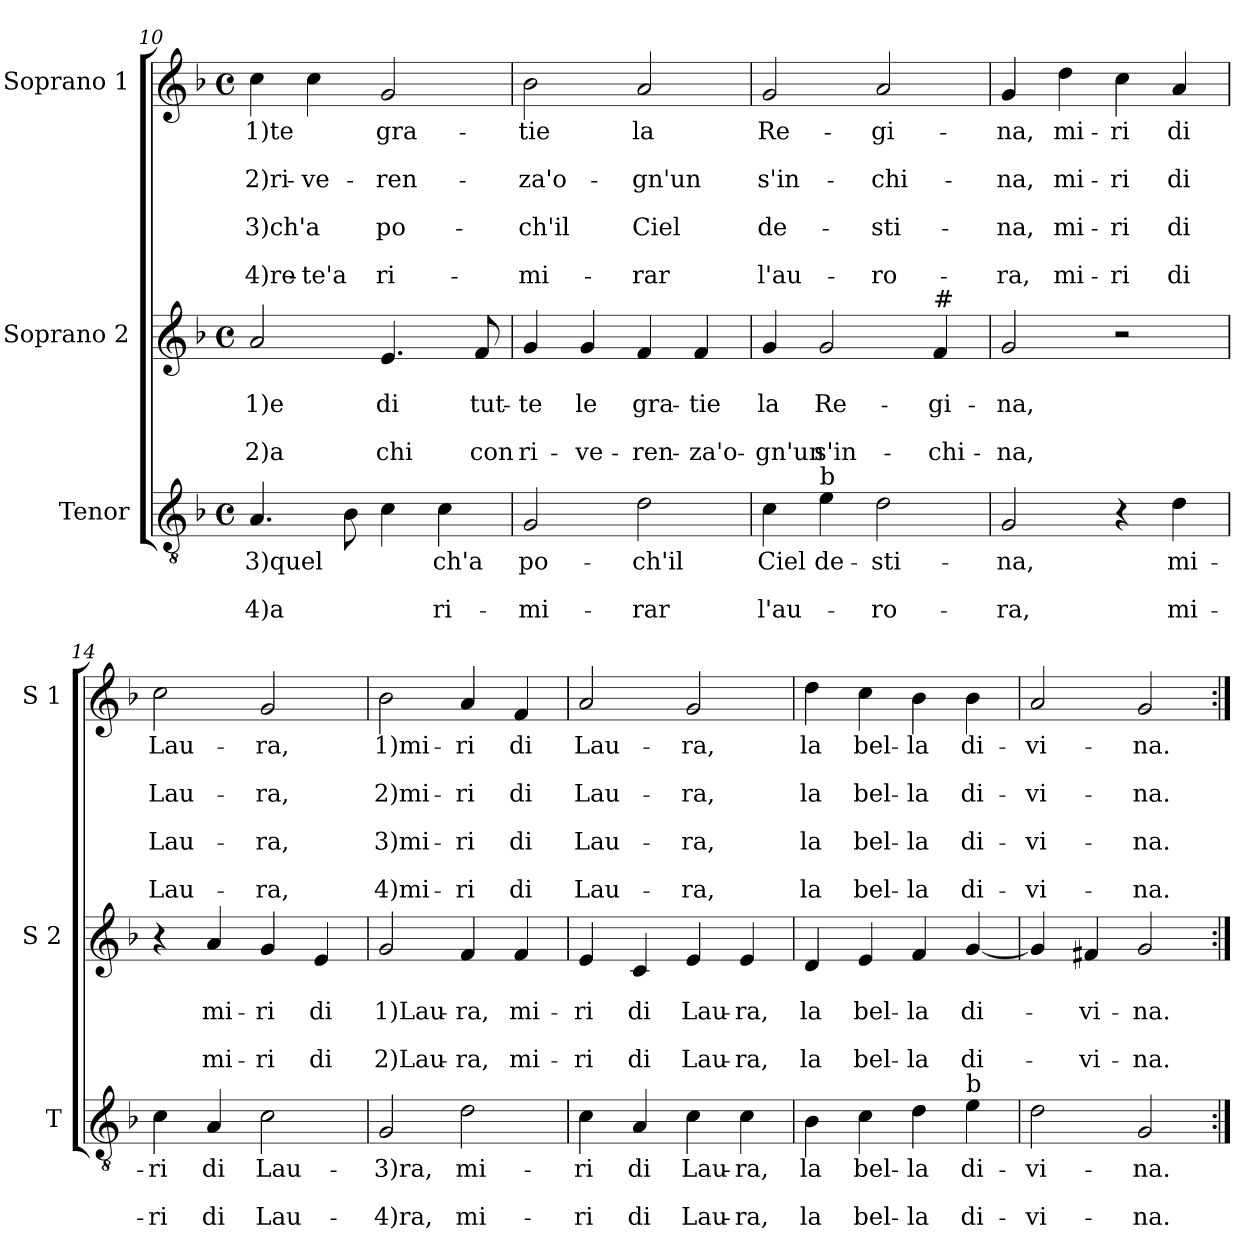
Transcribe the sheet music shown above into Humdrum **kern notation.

**kern	**text	**text	**text	**kern	**text	**text	**text	**text	**kern	**text	**text	**text	**text	**text	**text	**text
*part3	*part3	*part3	*part3	*part2	*part2	*part2	*part2	*part2	*part1	*part1	*part1	*part1	*part1	*part1	*part1	*part1
*staff3	*staff3	*staff3	*staff3	*staff2	*staff2	*staff2	*staff2	*staff2	*staff1	*staff1	*staff1	*staff1	*staff1	*staff1	*staff1	*staff1
*I"Tenor	*	*	*	*I"Soprano 2	*	*	*	*	*I"Soprano 1	*	*	*	*	*	*	*
*I'T	*	*	*	*I'S 2	*	*	*	*	*I'S 1	*	*	*	*	*	*	*
!!LO:PB:g=z
*clefGv2	*	*	*	*clefG2	*	*	*	*	*clefG2	*	*	*	*	*	*	*
*k[b-]	*	*	*	*k[b-]	*	*	*	*	*k[b-]	*	*	*	*	*	*	*
*F:	*	*	*	*F:	*	*	*	*	*F:	*	*	*	*	*	*	*
*M4/4	*	*	*	*M4/4	*	*	*	*	*M4/4	*	*	*	*	*	*	*
*met(c)	*	*	*	*met(c)	*	*	*	*	*met(c)	*	*	*	*	*	*	*
=10	=10	=10	=10	=10	=10	=10	=10	=10	=10	=10	=10	=10	=10	=10	=10	=10
!	!LO:LY:b	!	!LO:LY:b	!	!	!LO:LY:b	!	!LO:LY:b	!	!LO:LY:b	!	!LO:LY:b	!	!LO:LY:b	!	!LO:LY:b
4.A/	3)quel	.	4)a	2a/	.	1)e	.	2)a	4cc\	-1)te	.	2)ri-	.	3)ch'a	.	-4)re-
!	!	!	!	!	!	!	!	!	!	!	!	!LO:LY:b	!	!	!	!LO:LY:b
.	.	.	.	.	.	.	.	.	4cc\	.	.	-ve-	.	.	.	-te'a
8B-\	.	.	.	.	.	.	.	.	.	.	.	.	.	.	.	.
!	!	!	!	!	!	!LO:LY:b	!	!LO:LY:b	!	!LO:LY:b	!	!LO:LY:b	!	!LO:LY:b	!	!LO:LY:b
4c\	.	.	.	4.e/	.	di	.	chi	2g/	gra-	.	-ren-	.	po-	.	ri-
!	!LO:LY:b	!	!LO:LY:b	!	!	!	!	!	!	!	!	!	!	!	!	!
4c\	ch'a	.	ri-	.	.	.	.	.	.	.	.	.	.	.	.	.
!	!	!	!	!	!	!LO:LY:b	!	!LO:LY:b	!	!	!	!	!	!	!	!
.	.	.	.	8f/	.	tut-	.	con	.	.	.	.	.	.	.	.
=11	=11	=11	=11	=11	=11	=11	=11	=11	=11	=11	=11	=11	=11	=11	=11	=11
!	!LO:LY:b	!	!LO:LY:b	!	!	!LO:LY:b	!	!LO:LY:b	!	!LO:LY:b	!	!LO:LY:b	!	!LO:LY:b	!	!LO:LY:b
2G/	po-	.	-mi-	4g/	.	-te	.	ri-	2b-\	-tie	.	-za'o-	.	-ch'il	.	-mi-
!	!	!	!	!	!	!LO:LY:b	!	!LO:LY:b	!	!	!	!	!	!	!	!
.	.	.	.	4g/	.	le	.	-ve-	.	.	.	.	.	.	.	.
!	!LO:LY:b	!	!LO:LY:b	!	!	!LO:LY:b	!	!LO:LY:b	!	!LO:LY:b	!	!LO:LY:b	!	!LO:LY:b	!	!LO:LY:b
2d\	-ch'il	.	-rar	4f/	.	gra-	.	-ren-	2a/	la	.	-gn'un	.	Ciel	.	-rar
!	!	!	!	!	!	!LO:LY:b	!	!LO:LY:b	!	!	!	!	!	!	!	!
.	.	.	.	4f/	.	-tie	.	-za'o-	.	.	.	.	.	.	.	.
=12	=12	=12	=12	=12	=12	=12	=12	=12	=12	=12	=12	=12	=12	=12	=12	=12
!	!LO:LY:b	!	!LO:LY:b	!	!	!LO:LY:b	!	!LO:LY:b	!	!LO:LY:b	!	!LO:LY:b	!	!LO:LY:b	!	!LO:LY:b
4c\	Ciel	.	l'au-	4g/	.	la	.	-gn'un	2g/	Re-	.	s'in-	.	de-	.	l'au-
!LO:TX:a:t=b	!	!	!	!	!	!	!	!	!	!	!	!	!	!	!	!
!	!LO:LY:b	!	!	!	!	!LO:LY:b	!	!LO:LY:b	!	!	!	!	!	!	!	!
4e\	de-	.	.	2g/	.	Re-	.	s'in-	.	.	.	.	.	.	.	.
!	!LO:LY:b	!	!LO:LY:b	!	!	!	!	!	!	!LO:LY:b	!	!LO:LY:b	!	!LO:LY:b	!	!LO:LY:b
2d\	-sti-	.	-ro-	.	.	.	.	.	2a/	-gi-	.	-chi-	.	-sti-	.	-ro-
!	!	!	!	!LO:TX:a:t=#	!	!	!	!	!	!	!	!	!	!	!	!
!	!	!	!	!	!	!LO:LY:b	!	!LO:LY:b	!	!	!	!	!	!	!	!
.	.	.	.	4f/	.	-gi-	.	-chi-	.	.	.	.	.	.	.	.
=13	=13	=13	=13	=13	=13	=13	=13	=13	=13	=13	=13	=13	=13	=13	=13	=13
!	!LO:LY:b	!	!LO:LY:b	!	!	!LO:LY:b	!	!LO:LY:b	!	!LO:LY:b	!	!LO:LY:b	!	!LO:LY:b	!	!LO:LY:b
2G/	-na,	.	-ra,	2g/	.	-na,	.	-na,	4g/	-na,	.	-na,	.	-na,	.	-ra,
!	!	!	!	!	!	!	!	!	!	!LO:LY:b	!	!LO:LY:b	!	!LO:LY:b	!	!LO:LY:b
.	.	.	.	.	.	.	.	.	4dd\	mi-	.	mi-	.	mi-	.	mi-
!	!	!	!	!	!	!	!	!	!	!LO:LY:b	!	!LO:LY:b	!	!LO:LY:b	!	!LO:LY:b
4r	.	.	.	2r	.	.	.	.	4cc\	-ri	.	-ri	.	-ri	.	-ri
!	!LO:LY:b	!	!LO:LY:b	!	!	!	!	!	!	!LO:LY:b	!	!LO:LY:b	!	!LO:LY:b	!	!LO:LY:b
4d\	mi-	.	mi-	.	.	.	.	.	4a/	di	.	di	.	di	.	di
=14	=14	=14	=14	=14	=14	=14	=14	=14	=14	=14	=14	=14	=14	=14	=14	=14
!	!LO:LY:b	!	!LO:LY:b	!	!	!	!	!	!	!LO:LY:b	!	!LO:LY:b	!	!LO:LY:b	!	!LO:LY:b
4c\	-ri	.	-ri	4r	.	.	.	.	2cc\	Lau-	.	Lau-	.	Lau-	.	Lau-
!	!LO:LY:b	!	!LO:LY:b	!	!	!LO:LY:b	!	!LO:LY:b	!	!	!	!	!	!	!	!
4A/	di	.	di	4a/	.	mi-	.	mi-	.	.	.	.	.	.	.	.
!	!LO:LY:b	!	!LO:LY:b	!	!	!LO:LY:b	!	!LO:LY:b	!	!LO:LY:b	!	!LO:LY:b	!	!LO:LY:b	!	!LO:LY:b
2c\	Lau-	.	Lau-	4g/	.	-ri	.	-ri	2g/	-ra,	.	-ra,	.	-ra,	.	-ra,
!	!	!	!	!	!	!LO:LY:b	!	!LO:LY:b	!	!	!	!	!	!	!	!
.	.	.	.	4e/	.	di	.	di	.	.	.	.	.	.	.	.
!!LO:LB:g=z
=15	=15	=15	=15	=15	=15	=15	=15	=15	=15	=15	=15	=15	=15	=15	=15	=15
!	!LO:LY:b	!	!LO:LY:b	!	!	!LO:LY:b	!	!LO:LY:b	!	!LO:LY:b	!	!LO:LY:b	!	!LO:LY:b	!	!LO:LY:b
2G/	-3)ra,	.	-4)ra,	2g/	.	1)Lau-	.	2)Lau-	2b-\	1)mi-	.	2)mi-	.	3)mi-	.	4)mi-
!	!LO:LY:b	!	!LO:LY:b	!	!	!LO:LY:b	!	!LO:LY:b	!	!LO:LY:b	!	!LO:LY:b	!	!LO:LY:b	!	!LO:LY:b
2d\	mi-	.	mi-	4f/	.	-ra,	.	-ra,	4a/	-ri	.	-ri	.	-ri	.	-ri
!	!	!	!	!	!	!LO:LY:b	!	!LO:LY:b	!	!LO:LY:b	!	!LO:LY:b	!	!LO:LY:b	!	!LO:LY:b
.	.	.	.	4f/	.	mi-	.	mi-	4f/	di	.	di	.	di	.	di
=16	=16	=16	=16	=16	=16	=16	=16	=16	=16	=16	=16	=16	=16	=16	=16	=16
!	!LO:LY:b	!	!LO:LY:b	!	!	!LO:LY:b	!	!LO:LY:b	!	!LO:LY:b	!	!LO:LY:b	!	!LO:LY:b	!	!LO:LY:b
4c\	-ri	.	-ri	4e/	.	-ri	.	-ri	2a/	Lau-	.	Lau-	.	Lau-	.	Lau-
!	!LO:LY:b	!	!LO:LY:b	!	!	!LO:LY:b	!	!LO:LY:b	!	!	!	!	!	!	!	!
4A/	di	.	di	4c/	.	di	.	di	.	.	.	.	.	.	.	.
!	!LO:LY:b	!	!LO:LY:b	!	!	!LO:LY:b	!	!LO:LY:b	!	!LO:LY:b	!	!LO:LY:b	!	!LO:LY:b	!	!LO:LY:b
4c\	Lau-	.	Lau-	4e/	.	Lau-	.	Lau-	2g/	-ra,	.	-ra,	.	-ra,	.	-ra,
!	!LO:LY:b	!	!LO:LY:b	!	!	!LO:LY:b	!	!LO:LY:b	!	!	!	!	!	!	!	!
4c\	-ra,	.	-ra,	4e/	.	-ra,	.	-ra,	.	.	.	.	.	.	.	.
=17	=17	=17	=17	=17	=17	=17	=17	=17	=17	=17	=17	=17	=17	=17	=17	=17
!	!LO:LY:b	!	!LO:LY:b	!	!	!LO:LY:b	!	!LO:LY:b	!	!LO:LY:b	!	!LO:LY:b	!	!LO:LY:b	!	!LO:LY:b
4B-\	la	.	la	4d/	.	la	.	la	4dd\	la	.	la	.	la	.	la
!	!LO:LY:b	!	!LO:LY:b	!	!	!LO:LY:b	!	!LO:LY:b	!	!LO:LY:b	!	!LO:LY:b	!	!LO:LY:b	!	!LO:LY:b
4c\	bel-	.	bel-	4e/	.	bel-	.	bel-	4cc\	bel-	.	bel-	.	bel-	.	bel-
!	!LO:LY:b	!	!LO:LY:b	!	!	!LO:LY:b	!	!LO:LY:b	!	!LO:LY:b	!	!LO:LY:b	!	!LO:LY:b	!	!LO:LY:b
4d\	-la	.	-la	4f/	.	-la	.	-la	4b-\	-la	.	-la	.	-la	.	-la
!LO:TX:a:t=b	!	!	!	!	!	!	!	!	!	!	!	!	!	!	!	!
!	!LO:LY:b	!	!LO:LY:b	!	!	!LO:LY:b	!	!LO:LY:b	!	!LO:LY:b	!	!LO:LY:b	!	!LO:LY:b	!	!LO:LY:b
4e\	di-	.	di-	[4g/	.	di-	.	di-	4b-\	di-	.	di-	.	di-	.	di-
=18	=18	=18	=18	=18	=18	=18	=18	=18	=18	=18	=18	=18	=18	=18	=18	=18
!	!LO:LY:b	!	!LO:LY:b	!	!	!	!	!	!	!LO:LY:b	!	!LO:LY:b	!	!LO:LY:b	!	!LO:LY:b
2d\	-vi-	.	-vi-	4g/]	.	.	.	.	2a/	-vi-	.	-vi-	.	-vi-	.	-vi-
!	!	!	!	!	!	!LO:LY:b	!	!LO:LY:b	!	!	!	!	!	!	!	!
.	.	.	.	4f#X/	.	-vi-	.	-vi-	.	.	.	.	.	.	.	.
!	!LO:LY:b	!	!LO:LY:b	!	!	!LO:LY:b	!	!LO:LY:b	!	!LO:LY:b	!	!LO:LY:b	!	!LO:LY:b	!	!LO:LY:b
2G/	-na.	.	-na.	2g/	.	-na.	.	-na.	2g/	-na.	.	-na.	.	-na.	.	-na.
=:|!	=:|!	=:|!	=:|!	=:|!	=:|!	=:|!	=:|!	=:|!	=:|!	=:|!	=:|!	=:|!	=:|!	=:|!	=:|!	=:|!
*-	*-	*-	*-	*-	*-	*-	*-	*-	*-	*-	*-	*-	*-	*-	*-	*-
